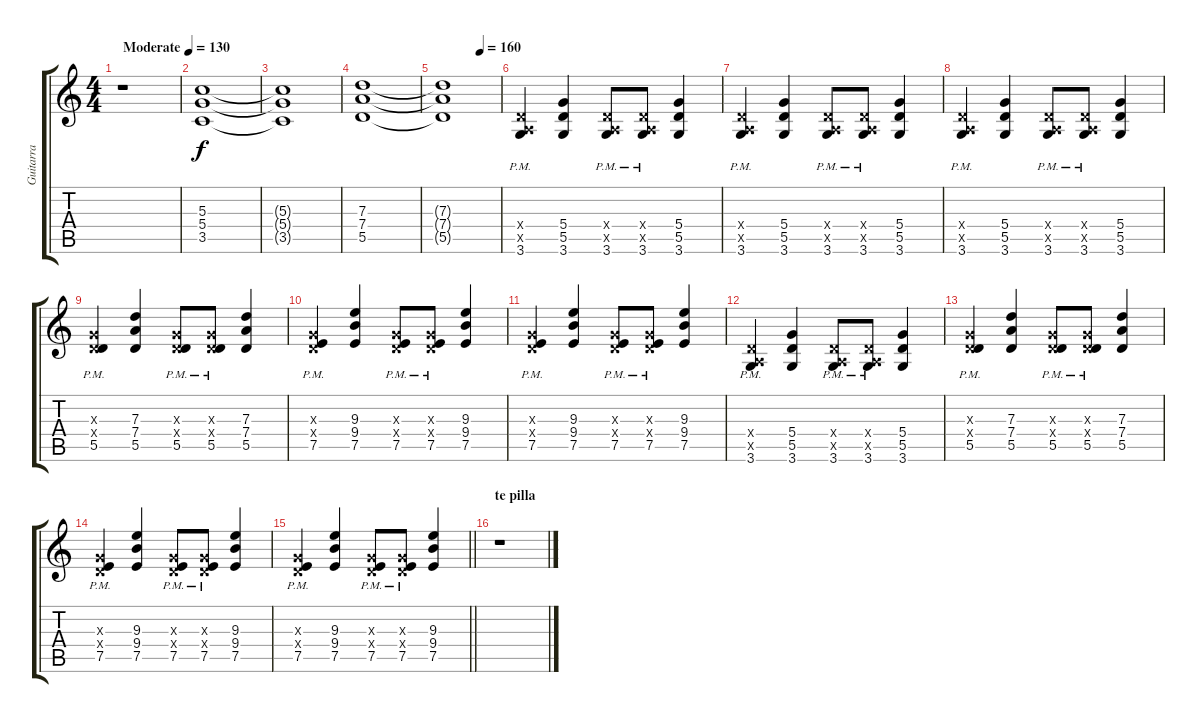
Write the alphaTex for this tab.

\track ("Guitarra" "Guitarra") {instrument distortionguitar}
\staff {score tabs}
\tuning (E4 B3 G3 D3 A2 E2) {hide}
\ts (4 4)
\tempo (130 "Moderate")
\clef g2
\ks c
r.1{dy f instrument distortionguitar} |
(5.3 5.4 3.5).1 |
(5.3{t} 5.4{t} 3.5{t}).1 |
(7.3 7.4 5.5).1 |
\tempo (160 0.65625)
(7.3{t} 7.4{t} 5.5{t}).1{volume 7} |
(0.4{x} 0.5{x} 3.6{pm}).4{volume 11} (5.4 5.5 3.6).4 (0.4{x} 0.5{x} 3.6{pm}).8 (0.4{x} 0.5{x} 3.6{pm}).8 (5.4 5.5 3.6).4 |
(0.4{x} 0.5{x} 3.6{pm}).4 (5.4 5.5 3.6).4 (0.4{x} 0.5{x} 3.6{pm}).8 (0.4{x} 0.5{x} 3.6{pm}).8 (5.4 5.5 3.6).4 |
(0.4{x} 0.5{x} 3.6{pm}).4 (5.4 5.5 3.6).4 (0.4{x} 0.5{x} 3.6{pm}).8 (0.4{x} 0.5{x} 3.6{pm}).8 (5.4 5.5 3.6).4 |
(0.3{x} 0.4{x} 5.5{pm}).4 (7.3 7.4 5.5).4 (0.3{x} 0.4{x} 5.5{pm}).8 (0.3{x} 0.4{x} 5.5{pm}).8 (7.3 7.4 5.5).4 |
(0.3{x} 0.4{x} 7.5{pm}).4 (9.3 9.4 7.5).4 (0.3{x} 0.4{x} 7.5{pm}).8 (0.3{x} 0.4{x} 7.5{pm}).8 (9.3 9.4 7.5).4 |
(0.3{x} 0.4{x} 7.5{pm}).4 (9.3 9.4 7.5).4 (0.3{x} 0.4{x} 7.5{pm}).8 (0.3{x} 0.4{x} 7.5{pm}).8 (9.3 9.4 7.5).4 |
(0.4{x} 0.5{x} 3.6{pm}).4 (5.4 5.5 3.6).4 (0.4{x} 0.5{x} 3.6{pm}).8 (0.4{x} 0.5{x} 3.6{pm}).8 (5.4 5.5 3.6).4 |
(0.3{x} 0.4{x} 5.5{pm}).4 (7.3 7.4 5.5).4 (0.3{x} 0.4{x} 5.5{pm}).8 (0.3{x} 0.4{x} 5.5{pm}).8 (7.3 7.4 5.5).4 |
(0.3{x} 0.4{x} 7.5{pm}).4 (9.3 9.4 7.5).4 (0.3{x} 0.4{x} 7.5{pm}).8 (0.3{x} 0.4{x} 7.5{pm}).8 (9.3 9.4 7.5).4 |
\barLineRight lightlight
(0.3{x} 0.4{x} 7.5{pm}).4 (9.3 9.4 7.5).4 (0.3{x} 0.4{x} 7.5{pm}).8 (0.3{x} 0.4{x} 7.5{pm}).8 (9.3 9.4 7.5).4 |
\section ("" "te pilla")
r.1
